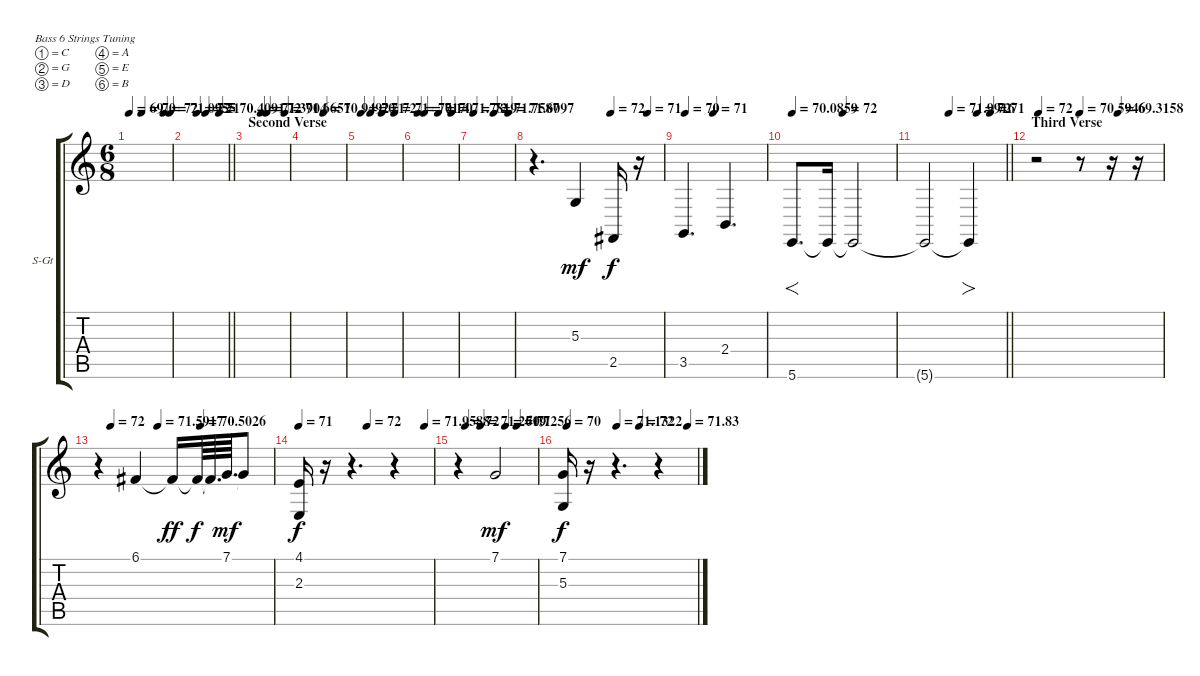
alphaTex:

\bracketExtendMode groupsimilarinstruments
\firstSystemTrackNameOrientation horizontal
\otherSystemsTrackNameOrientation horizontal
\track ("Cello" "S-Gt") {instrument acousticguitarsteel}
\staff {score tabs}
\tuning (C3 G2 D2 A1 E1 B0)
\ts (6 8)
\tempo 69
\tempo (70 0.29375)
\tempo (72 0.825)
\tempo (71.0955 0.975)
\clef g2
\scale
0.333333
\ks c
|
\tempo (72 0.26875)
\tempo (71 0.48125)
\tempo (70.4091 0.80625)
\scale
0.333333
\barLineRight lightlight
|
\section ("" "Second Verse")
\tempo (71.3904 0.34375)
\tempo (72 0.48125)
\tempo (71.6651 0.9125)
\scale
0.333333 |
\tempo (70.9492 0.49375)
\scale
0.333333 |
\tempo (70 0.04375)
\tempo (71 0.275)
\tempo (72 0.55)
\tempo (71 0.84375)
\scale
0.333333 |
\tempo (70.14 0.05625)
\tempo (71 0.2125)
\tempo (70 0.55)
\tempo (71.7819 0.8625)
\scale
0.333333 |
\tempo (72 0.04375)
\tempo (71.7587 0.53125)
\tempo (71.6097 0.88125)
\scale
0.333333 |
\tempo (72 0.6)
\tempo (71 0.88125)
\scale
0.333333 r.4{d} 5.3.4{dy mf} 2.5.16{dy f} r.16 |
\tempo (70 0.0375)
\tempo (71 0.375)
\scale
0.333333 3.5.4{d} 2.4.4{d} |
\tempo (70.0859 0.0125)
\tempo (72 0.5)
\scale
0.333333 5.6.8{f d} 5.6{t}.16 5.6{t}.2 |
\tempo (71.9916 0.3125)
\tempo (72 0.65625)
\tempo (71 0.81875)
\scale
0.333333
\barLineRight lightlight
5.6{t}.2 5.6{t}.4{fo} |
\section ("" "Third Verse")
\tempo (72 0.025)
\tempo (70.5946 0.35)
\tempo (69.3158 0.65)
\scale
0.333333 r.2 r.8 r.16 r.16 |
\tempo (72 0.075)
\tempo (71.5917 0.34375)
\tempo (70.5026 0.5875)
\scale
0.333333 r.4 6.1.4 6.1{t}.16{dy ff} 6.1{t}.64{dy f} 6.1{t}.64{d} 7.1.64{d dy mf} 7.1{t}.8 |
\tempo (71 0.00625)
\tempo (72 0.5125)
\tempo (71.9588 0.9375)
\scale
0.333333 (4.1 2.3).16{dy f} r.16 r.4{d} r.4 |
\tempo (72 0.1)
\tempo (71.2619 0.29375)
\tempo (70.7256 0.60625)
\tempo (71 0.75)
\scale
0.333333 r.4 7.1.2{dy mf} |
\tempo (70 0.0375)
\tempo (71.1322 0.40625)
\tempo (72 0.575)
\tempo (71.83 0.93125)
\scale
0.333333 (7.1 5.3).16{dy f} r.16 r.4{d} r.4
